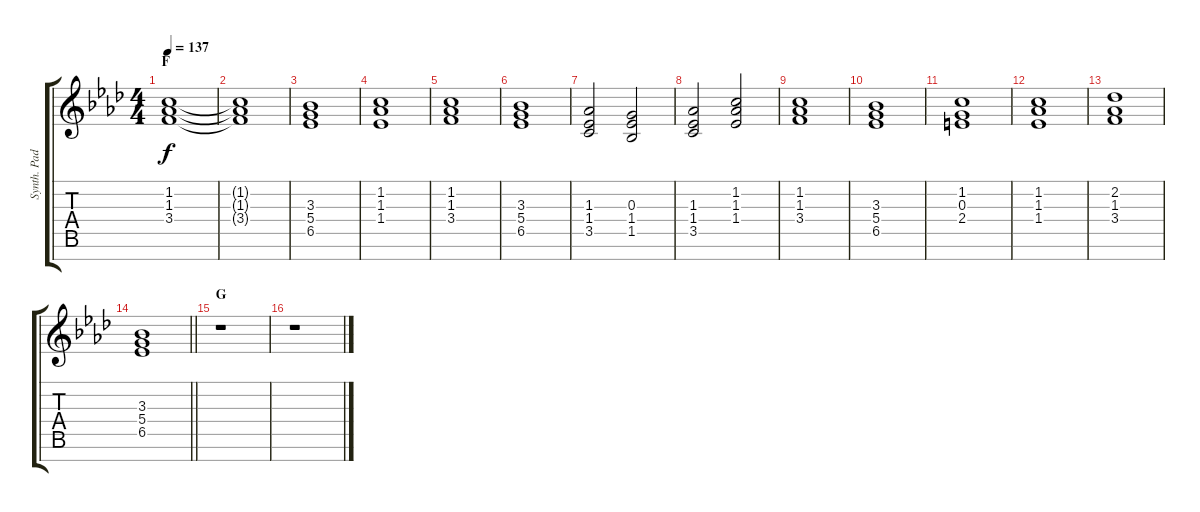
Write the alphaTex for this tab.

\track ("Synth. Pad" "Synth. Pad") {instrument pad2warm}
\staff {score tabs}
\tuning (E5 B4 G4 D4 A3 E3 B2) {hide}
\ts (4 4)
\section ("" "F")
\tempo 137
\clef g2
\ks ab
(1.2 1.3 3.4).1{dy f} |
(1.2{t} 1.3{t} 3.4{t}).1 |
(3.3 5.4 6.5).1 |
(1.2 1.3 1.4).1 |
(1.2 1.3 3.4).1 |
(3.3 5.4 6.5).1 |
(1.3 1.4 3.5).2 (0.3 1.4 1.5).2 |
(1.3 1.4 3.5).2 (1.2 1.3 1.4).2 |
(1.2 1.3 3.4).1 |
(3.3 5.4 6.5).1 |
(1.2 0.3 2.4).1 |
(1.2 1.3 1.4).1 |
(2.2 1.3 3.4).1 |
\barLineRight lightlight
(3.3 5.4 6.5).1 |
\section ("" "G")
r.1 |
r.1
